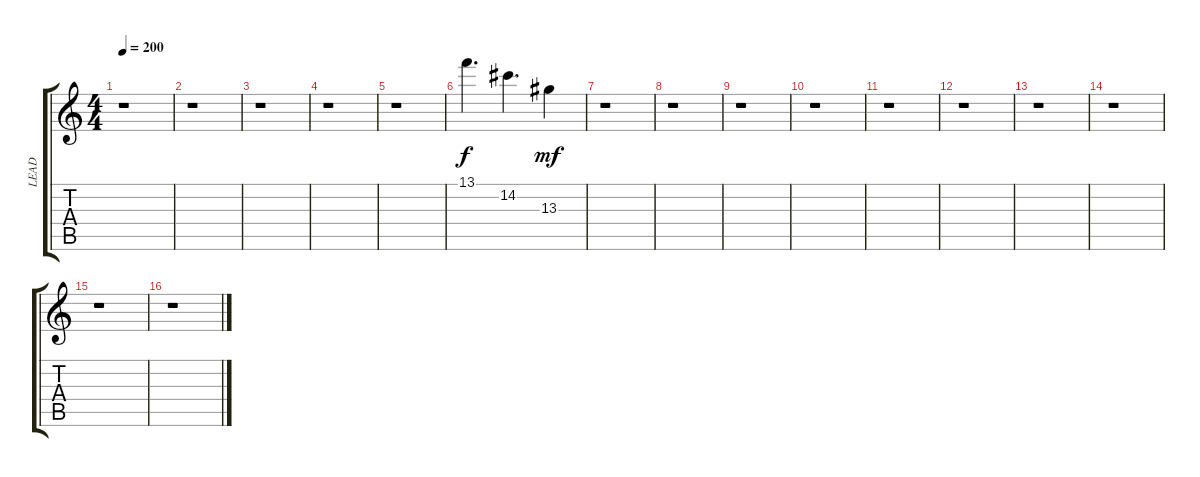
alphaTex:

\track ("LEAD" "LEAD") {instrument overdrivenguitar}
\staff {score tabs}
\tuning (E4 B3 G3 D3 A2 E2) {hide}
\ts (4 4)
\tempo 200
\clef g2
\ks c
r.1{dy mf} |
r.1 |
r.1 |
r.1 |
r.1 |
13.1.4{d dy f} 14.2.4{d} 13.3.4{dy mf} |
r.1 |
r.1 |
r.1 |
r.1 |
r.1 |
r.1 |
r.1 |
r.1 |
r.1 |
r.1
